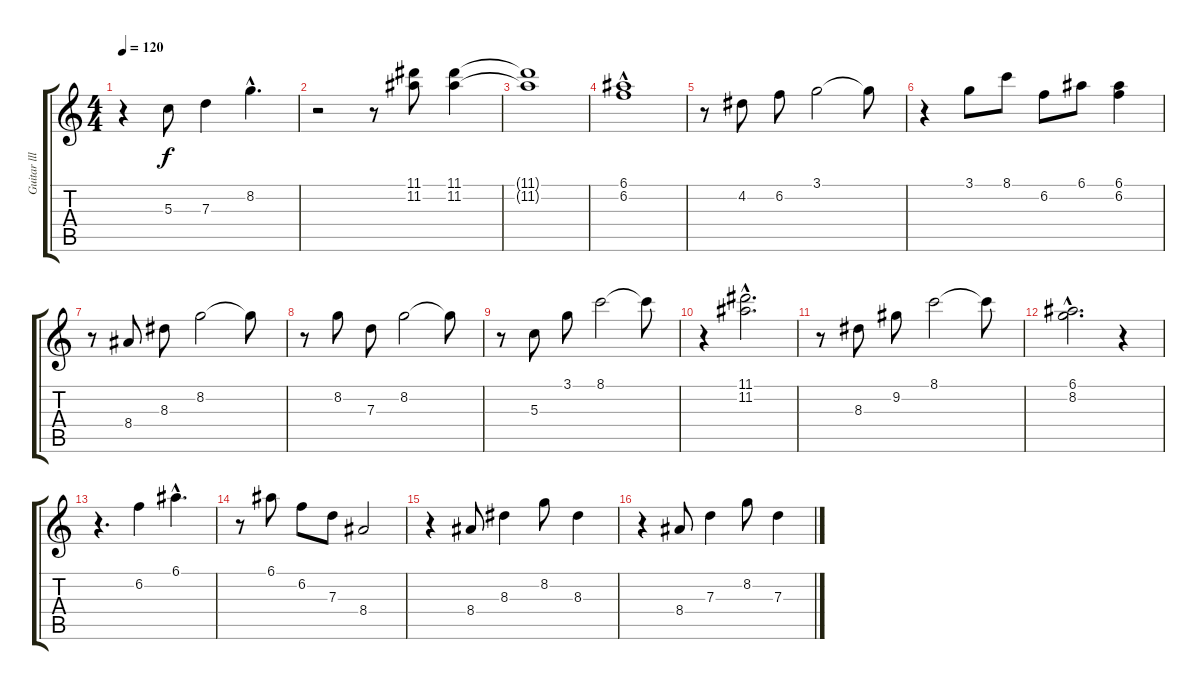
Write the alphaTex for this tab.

\track ("Guitar lll" "Guitar lll") {instrument electricguitarclean}
\staff {score tabs}
\tuning (E4 B3 G3 D3 A2 E2) {hide}
\ts (4 4)
\tempo 120
\clef g2
\ks c
r.4{dy f} 5.3.8 7.3.4 8.2{hac}.4{d} |
r.2 r.8 (11.1 11.2).8 (11.1 11.2).4 |
(11.1{t} 11.2{t}).1 |
(6.1{hac} 6.2).1 |
r.8 4.2.8 6.2.8 3.1.2 3.1{t}.8 |
r.4 3.1.8 8.1.8 6.2.8 6.1.8 (6.1 6.2).4 |
r.8 8.4.8 8.3.8 8.2.2 8.2{t}.8 |
r.8 8.2.8 7.3.8 8.2.2 8.2{t}.8 |
r.8 5.3.8 3.1.8 8.1.2 8.1{t}.8 |
r.4 (11.1{hac} 11.2{hac}).2{d} |
r.8 8.3.8 9.2.8 8.1.2 8.1{t}.8 |
(6.1{hac} 8.2{hac}).2{d} r.4 |
r.4{d} 6.2.4 6.1{hac}.4{d} |
r.8 6.1.8 6.2.8 7.3.8 8.4.2 |
r.4 8.4.8 8.3.4 8.2.8 8.3.4 |
r.4 8.4.8 7.3.4 8.2.8 7.3.4
